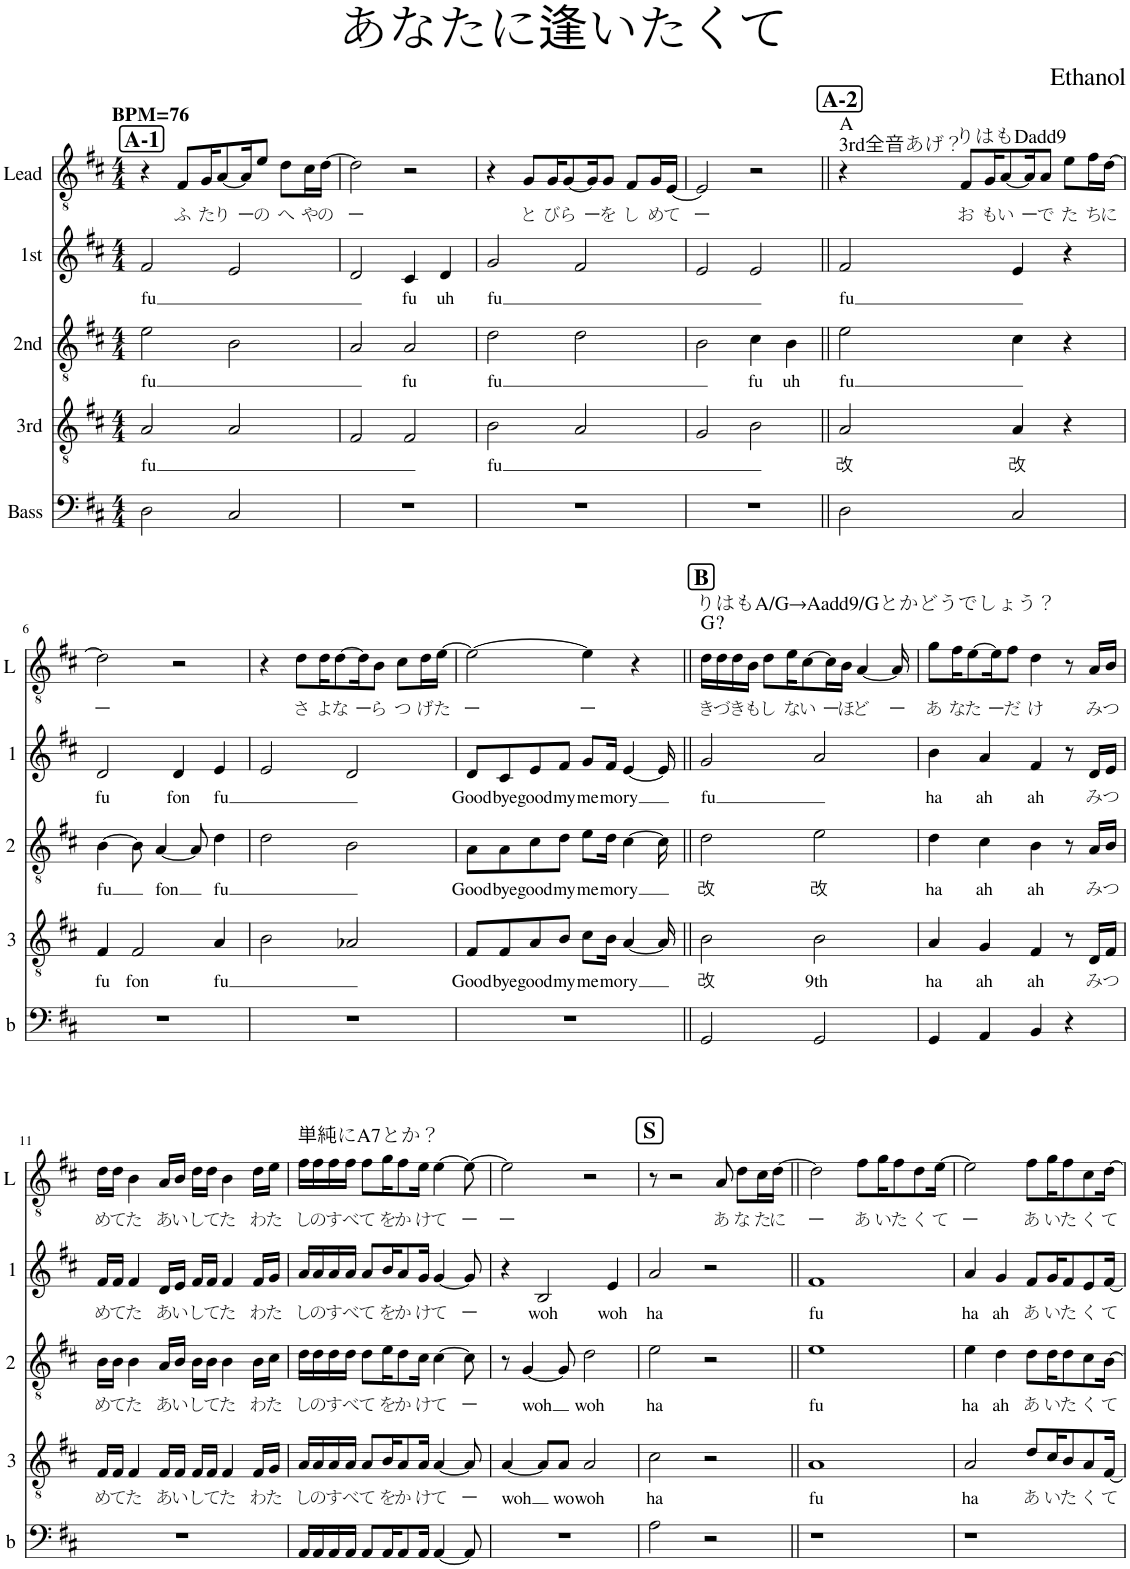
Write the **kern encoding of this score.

**kern	**kern	**text	**kern	**text	**kern	**text	**kern	**text	**harte
*part5	*part4	*part4	*part3	*part3	*part2	*part2	*part1	*part1	*part1
*staff5	*staff4	*staff4	*staff3	*staff3	*staff2	*staff2	*staff1	*staff1	*
*I"Bass	*I"3rd	*	*I"2nd	*	*I"1st	*	*I"Lead	*	*
*I'b	*	*	*	*	*	*	*I'L	*	*
*clefF4	*clefGv2	*	*clefGv2	*	*clefG2	*	*clefGv2	*	*
*k[f#c#]	*k[f#c#]	*	*k[f#c#]	*	*k[f#c#]	*	*k[f#c#]	*	*
*M4/4	*M4/4	*	*M4/4	*	*M4/4	*	*M4/4	*	*
=1	=1	=1	=1	=1	=1	=1	=1	=1	=1
!	!	!	!	!	!	!	!LO:TX:a:B:t=BPM=76	!	!
!	!	!	!	!	!	!	!LO:TX:a:B:t=A-1	!	!
!	!	!LO:LY:b	!	!LO:LY:b	!	!LO:LY:b	!	!	!
2D\	2A/	fu	2e\	fu	2f#/	fu	4r	.	.
!	!	!	!	!	!	!	!	!LO:LY:b	!
.	.	.	.	.	.	.	8F#/L	ふ	.
!	!	!	!	!	!	!	!	!LO:LY:b	!
.	.	.	.	.	.	.	16G/K	た	.
!	!	!	!	!	!	!	!	!LO:LY:b	!
.	.	.	.	.	.	.	[8A/	り	.
2C#/	2A/	.	2B\	.	2e/	.	.	.	.
!	!	!	!	!	!	!	!	!LO:LY:b	!
.	.	.	.	.	.	.	16A/K]	ー	.
!	!	!	!	!	!	!	!	!LO:LY:b	!
.	.	.	.	.	.	.	8e/J	の	.
!	!	!	!	!	!	!	!	!LO:LY:b	!
.	.	.	.	.	.	.	8d\L	へ	.
!	!	!	!	!	!	!	!	!LO:LY:b	!
.	.	.	.	.	.	.	16c#\L	や	.
!	!	!	!	!	!	!	!	!LO:LY:b	!
.	.	.	.	.	.	.	[16d\JJ	の	.
=2	=2	=2	=2	=2	=2	=2	=2	=2	=2
!	!	!	!	!	!	!	!	!LO:LY:b	!
1r	2F#/	.	2A/	.	2d/	.	2d\]	ー	.
!	!	!	!	!LO:LY:b	!	!LO:LY:b	!	!	!
.	2F#/	.	2A/	fu	4c#/	fu	2r	.	.
!	!	!	!	!	!	!LO:LY:b	!	!	!
.	.	.	.	.	4d/	uh	.	.	.
=3	=3	=3	=3	=3	=3	=3	=3	=3	=3
!	!	!LO:LY:b	!	!LO:LY:b	!	!LO:LY:b	!	!	!
1r	2B\	fu	2d\	fu	2g/	fu	4r	.	.
!	!	!	!	!	!	!	!	!LO:LY:b	!
.	.	.	.	.	.	.	8G/L	と	.
!	!	!	!	!	!	!	!	!LO:LY:b	!
.	.	.	.	.	.	.	16G/K	び	.
!	!	!	!	!	!	!	!	!LO:LY:b	!
.	.	.	.	.	.	.	[8G/	ら	.
.	2A/	.	2d\	.	2f#/	.	.	.	.
!	!	!	!	!	!	!	!	!LO:LY:b	!
.	.	.	.	.	.	.	16G/K]	ー	.
!	!	!	!	!	!	!	!	!LO:LY:b	!
.	.	.	.	.	.	.	8G/J	を	.
!	!	!	!	!	!	!	!	!LO:LY:b	!
.	.	.	.	.	.	.	8F#/L	し	.
!	!	!	!	!	!	!	!	!LO:LY:b	!
.	.	.	.	.	.	.	16G/L	め	.
!	!	!	!	!	!	!	!	!LO:LY:b	!
.	.	.	.	.	.	.	[16E/JJ	て	.
=4	=4	=4	=4	=4	=4	=4	=4	=4	=4
!	!	!	!	!	!	!	!	!LO:LY:b	!
1r	2G/	.	2B\	.	2e/	.	2E/]	ー	.
!	!	!	!	!LO:LY:b	!	!	!	!	!
.	2B\	.	4c#\	fu	2e/	.	2r	.	.
!	!	!	!	!LO:LY:b	!	!	!	!	!
.	.	.	4B\	uh	.	.	.	.	.
=5||	=5||	=5||	=5||	=5||	=5||	=5||	=5||	=5||	=5||
!	!	!	!	!	!	!	!LO:TX:a:B:t=A-2	!	!
!	!	!LO:LY:b	!	!LO:LY:b	!	!LO:LY:b	!	!	!LO:H:n=1:kt=3rd全音あげ？
2D\	2A/	改	2e\	fu	2f#/	fu	4r	.	N A:maj
!	!	!	!	!	!	!	!	!LO:LY:b	!LO:H:kt=りはもDadd9
.	.	.	.	.	.	.	8F#/L	お	N
!	!	!	!	!	!	!	!	!LO:LY:b	!
.	.	.	.	.	.	.	16G/K	も	.
!	!	!	!	!	!	!	!	!LO:LY:b	!
.	.	.	.	.	.	.	[8A/	い	.
!	!	!LO:LY:b	!	!	!	!	!	!	!
2C#/	4A/	改	4c#\	.	4e/	.	.	.	.
!	!	!	!	!	!	!	!	!LO:LY:b	!
.	.	.	.	.	.	.	16A/K]	ー	.
!	!	!	!	!	!	!	!	!LO:LY:b	!
.	.	.	.	.	.	.	8A/J	で	.
!	!	!	!	!	!	!	!	!LO:LY:b	!
.	4r	.	4r	.	4r	.	8e\L	た	.
!	!	!	!	!	!	!	!	!LO:LY:b	!
.	.	.	.	.	.	.	16f#\L	ち	.
!	!	!	!	!	!	!	!	!LO:LY:b	!
.	.	.	.	.	.	.	[16d\JJ	に	.
!!LO:LB:g=z
=6	=6	=6	=6	=6	=6	=6	=6	=6	=6
!	!	!LO:LY:b	!	!LO:LY:b	!	!LO:LY:b	!	!LO:LY:b	!
1r	4F#/	fu	[4B\	fu	2d/	fu	2d\]	ー	.
!	!	!LO:LY:b	!	!	!	!	!	!	!
.	2F#/	fon	8B\]	.	.	.	.	.	.
!	!	!	!	!LO:LY:b	!	!	!	!	!
.	.	.	[4A/	fon	.	.	.	.	.
!	!	!	!	!	!	!LO:LY:b	!	!	!
.	.	.	.	.	4d/	fon	2r	.	.
.	.	.	8A/]	.	.	.	.	.	.
!	!	!LO:LY:b	!	!LO:LY:b	!	!LO:LY:b	!	!	!
.	4A/	fu	4d\	fu	4e/	fu	.	.	.
=7	=7	=7	=7	=7	=7	=7	=7	=7	=7
1r	2B\	.	2d\	.	2e/	.	4r	.	.
!	!	!	!	!	!	!	!	!LO:LY:b	!
.	.	.	.	.	.	.	8d\L	さ	.
!	!	!	!	!	!	!	!	!LO:LY:b	!
.	.	.	.	.	.	.	16d\K	よ	.
!	!	!	!	!	!	!	!	!LO:LY:b	!
.	.	.	.	.	.	.	[8d\	な	.
.	2A-X/	.	2B\	.	2d/	.	.	.	.
!	!	!	!	!	!	!	!	!LO:LY:b	!
.	.	.	.	.	.	.	16d\K]	ー	.
!	!	!	!	!	!	!	!	!LO:LY:b	!
.	.	.	.	.	.	.	8B\J	ら	.
!	!	!	!	!	!	!	!	!LO:LY:b	!
.	.	.	.	.	.	.	8c#\L	つ	.
!	!	!	!	!	!	!	!	!LO:LY:b	!
.	.	.	.	.	.	.	16d\L	げ	.
!	!	!	!	!	!	!	!	!LO:LY:b	!
.	.	.	.	.	.	.	[16e\JJ	た	.
=8	=8	=8	=8	=8	=8	=8	=8	=8	=8
!	!	!LO:LY:b	!	!LO:LY:b	!	!LO:LY:b	!	!LO:LY:b	!
1r	8F#/L	Good	8A\L	Good	8d/L	Good	2e\_	ー	.
!	!	!LO:LY:b	!	!LO:LY:b	!	!LO:LY:b	!	!	!
.	8F#/	bye	8A\	bye	8c#/	bye	.	.	.
!	!	!LO:LY:b	!	!LO:LY:b	!	!LO:LY:b	!	!	!
.	8A/	good	8c#\	good	8e/	good	.	.	.
!	!	!LO:LY:b	!	!LO:LY:b	!	!LO:LY:b	!	!	!
.	8B/J	my	8d\J	my	8f#/J	my	.	.	.
!	!	!LO:LY:b	!	!LO:LY:b	!	!LO:LY:b	!	!LO:LY:b	!
.	8c#\L	me	8e\L	me	8g/L	me	4e\]	ー	.
!	!	!LO:LY:b	!	!LO:LY:b	!	!LO:LY:b	!	!	!
.	16B\Jk	mo	16d\Jk	mo	16f#/Jk	mo	.	.	.
!	!	!LO:LY:b	!	!LO:LY:b	!	!LO:LY:b	!	!	!
.	[4A/	ry	[4c#\	ry	[4e/	ry	.	.	.
.	.	.	.	.	.	.	4r	.	.
.	16A/]	.	16c#\]	.	16e/]	.	.	.	.
=9||	=9||	=9||	=9||	=9||	=9||	=9||	=9||	=9||	=9||
!	!	!	!	!	!	!	!LO:TX:a:B:t=B	!	!
!	!	!LO:LY:b	!	!LO:LY:b	!	!LO:LY:b	!	!LO:LY:b	!LO:H:n=1:kt=?
!	!	!	!	!	!	!	!	!	!LO:H:n=2:kt=りはもA/G→Aadd9/Gとかどうでしょう？
2GG/	2B\	改	2d\	改	2g/	fu	16d\LL	き	. N
!	!	!	!	!	!	!	!	!LO:LY:b	!
.	.	.	.	.	.	.	16d\	づ	.
!	!	!	!	!	!	!	!	!LO:LY:b	!
.	.	.	.	.	.	.	16d\	き	.
!	!	!	!	!	!	!	!	!LO:LY:b	!
.	.	.	.	.	.	.	16B\JJ	も	.
!	!	!	!	!	!	!	!	!LO:LY:b	!
.	.	.	.	.	.	.	8d\L	し	.
!	!	!	!	!	!	!	!	!LO:LY:b	!
.	.	.	.	.	.	.	16e\K	な	.
!	!	!	!	!	!	!	!	!LO:LY:b	!
.	.	.	.	.	.	.	[8c#\	い	.
!	!	!LO:LY:b	!	!LO:LY:b	!	!	!	!	!
2GG/	2B\	9th	2e\	改	2a/	.	.	.	.
!	!	!	!	!	!	!	!	!LO:LY:b	!
.	.	.	.	.	.	.	16c#\L]	ー	.
!	!	!	!	!	!	!	!	!LO:LY:b	!
.	.	.	.	.	.	.	16B\JJ	ほ	.
!	!	!	!	!	!	!	!	!LO:LY:b	!
.	.	.	.	.	.	.	[4A/	ど	.
!	!	!	!	!	!	!	!	!LO:LY:b	!
.	.	.	.	.	.	.	16A/]	ー	.
=10	=10	=10	=10	=10	=10	=10	=10	=10	=10
!	!	!LO:LY:b	!	!LO:LY:b	!	!LO:LY:b	!	!LO:LY:b	!
4GG/	4A/	ha	4d\	ha	4b\	ha	8g\L	あ	.
!	!	!	!	!	!	!	!	!LO:LY:b	!
.	.	.	.	.	.	.	16f#\K	な	.
!	!	!	!	!	!	!	!	!LO:LY:b	!
.	.	.	.	.	.	.	[8e\	た	.
!	!	!LO:LY:b	!	!LO:LY:b	!	!LO:LY:b	!	!	!
4AA/	4G/	ah	4c#\	ah	4a/	ah	.	.	.
!	!	!	!	!	!	!	!	!LO:LY:b	!
.	.	.	.	.	.	.	16e\K]	ー	.
!	!	!	!	!	!	!	!	!LO:LY:b	!
.	.	.	.	.	.	.	8f#\J	だ	.
!	!	!LO:LY:b	!	!LO:LY:b	!	!LO:LY:b	!	!LO:LY:b	!
4BB/	4F#/	ah	4B\	ah	4f#/	ah	4d\	け	.
4r	8r	.	8r	.	8r	.	8r	.	.
!	!	!LO:LY:b	!	!LO:LY:b	!	!LO:LY:b	!	!LO:LY:b	!
.	16D/LL	み	16A/LL	み	16d/LL	み	16A/LL	み	.
!	!	!LO:LY:b	!	!LO:LY:b	!	!LO:LY:b	!	!LO:LY:b	!
.	16F#/JJ	つ	16B/JJ	つ	16e/JJ	つ	16B/JJ	つ	.
!!LO:LB:g=z
=11	=11	=11	=11	=11	=11	=11	=11	=11	=11
!	!	!LO:LY:b	!	!LO:LY:b	!	!LO:LY:b	!	!LO:LY:b	!
1r	16F#/LL	め	16B\LL	め	16f#/LL	め	16d\LL	め	.
!	!	!LO:LY:b	!	!LO:LY:b	!	!LO:LY:b	!	!LO:LY:b	!
.	16F#/JJ	て	16B\JJ	て	16f#/JJ	て	16d\JJ	て	.
!	!	!LO:LY:b	!	!LO:LY:b	!	!LO:LY:b	!	!LO:LY:b	!
.	4F#/	た	4B\	た	4f#/	た	4B\	た	.
!	!	!LO:LY:b	!	!LO:LY:b	!	!LO:LY:b	!	!LO:LY:b	!
.	16F#/LL	あ	16A/LL	あ	16d/LL	あ	16A/LL	あ	.
!	!	!LO:LY:b	!	!LO:LY:b	!	!LO:LY:b	!	!LO:LY:b	!
.	16F#/JJ	い	16B/JJ	い	16e/JJ	い	16B/JJ	い	.
!	!	!LO:LY:b	!	!LO:LY:b	!	!LO:LY:b	!	!LO:LY:b	!
.	16F#/LL	し	16B\LL	し	16f#/LL	し	16d\LL	し	.
!	!	!LO:LY:b	!	!LO:LY:b	!	!LO:LY:b	!	!LO:LY:b	!
.	16F#/JJ	て	16B\JJ	て	16f#/JJ	て	16d\JJ	て	.
!	!	!LO:LY:b	!	!LO:LY:b	!	!LO:LY:b	!	!LO:LY:b	!
.	4F#/	た	4B\	た	4f#/	た	4B\	た	.
!	!	!LO:LY:b	!	!LO:LY:b	!	!LO:LY:b	!	!LO:LY:b	!
.	16F#/LL	わ	16B\LL	わ	16f#/LL	わ	16d\LL	わ	.
!	!	!LO:LY:b	!	!LO:LY:b	!	!LO:LY:b	!	!LO:LY:b	!
.	16G/JJ	た	16c#\JJ	た	16g/JJ	た	16e\JJ	た	.
=12	=12	=12	=12	=12	=12	=12	=12	=12	=12
!	!	!LO:LY:b	!	!LO:LY:b	!	!LO:LY:b	!	!LO:LY:b	!LO:H:kt=単純にA7とか？
16AA/LL	16A/LL	し	16d\LL	し	16a/LL	し	16f#\LL	し	N
!	!	!LO:LY:b	!	!LO:LY:b	!	!LO:LY:b	!	!LO:LY:b	!
16AA/	16A/	の	16d\	の	16a/	の	16f#\	の	.
!	!	!LO:LY:b	!	!LO:LY:b	!	!LO:LY:b	!	!LO:LY:b	!
16AA/	16A/	す	16d\	す	16a/	す	16f#\	す	.
!	!	!LO:LY:b	!	!LO:LY:b	!	!LO:LY:b	!	!LO:LY:b	!
16AA/JJ	16A/JJ	べ	16d\JJ	べ	16a/JJ	べ	16f#\JJ	べ	.
!	!	!LO:LY:b	!	!LO:LY:b	!	!LO:LY:b	!	!LO:LY:b	!
8AA/L	8A/L	て	8d\L	て	8a/L	て	8f#\L	て	.
!	!	!LO:LY:b	!	!LO:LY:b	!	!LO:LY:b	!	!LO:LY:b	!
16AA/K	16B/K	を	16e\K	を	16b/K	を	16g\K	を	.
!	!	!LO:LY:b	!	!LO:LY:b	!	!LO:LY:b	!	!LO:LY:b	!
8AA/	8A/	か	8d\	か	8a/	か	8f#\	か	.
!	!	!LO:LY:b	!	!LO:LY:b	!	!LO:LY:b	!	!LO:LY:b	!
16AA/Jk	16A/Jk	け	16c#\Jk	け	16g/Jk	け	16e\Jk	け	.
!	!	!LO:LY:b	!	!LO:LY:b	!	!LO:LY:b	!	!LO:LY:b	!
[4AA/	[4A/	て	[4c#\	て	[4g/	て	[4e\	て	.
!	!	!LO:LY:b	!	!LO:LY:b	!	!LO:LY:b	!	!LO:LY:b	!
8AA/]	8A/]	ー	8c#\]	ー	8g/]	ー	8e\_	ー	.
=13	=13	=13	=13	=13	=13	=13	=13	=13	=13
!	!	!LO:LY:b	!	!	!	!	!	!LO:LY:b	!
1r	[4A/	woh	8r	.	4r	.	2e\]	ー	.
!	!	!	!	!LO:LY:b	!	!	!	!	!
.	.	.	[4G/	woh	.	.	.	.	.
!	!	!	!	!	!	!LO:LY:b	!	!	!
.	8A/L]	.	.	.	2B/	woh	.	.	.
!	!	!LO:LY:b	!	!	!	!	!	!	!
.	8A/J	wo	8G/]	.	.	.	.	.	.
!	!	!LO:LY:b	!	!LO:LY:b	!	!	!	!	!
.	2A/	woh	2d\	woh	.	.	2r	.	.
!	!	!	!	!	!	!LO:LY:b	!	!	!
.	.	.	.	.	4e/	woh	.	.	.
=14	=14	=14	=14	=14	=14	=14	=14	=14	=14
!	!	!	!	!	!	!	!LO:TX:a:B:t=S	!	!
!	!	!LO:LY:b	!	!LO:LY:b	!	!LO:LY:b	!	!	!
2A\	2c#\	ha	2e\	ha	2a/	ha	8r	.	.
.	.	.	.	.	.	.	2r	.	.
2r	2r	.	2r	.	2r	.	.	.	.
!	!	!	!	!	!	!	!	!LO:LY:b	!
.	.	.	.	.	.	.	8A/	あ	.
!	!	!	!	!	!	!	!	!LO:LY:b	!
.	.	.	.	.	.	.	8d\L	な	.
!	!	!	!	!	!	!	!	!LO:LY:b	!
.	.	.	.	.	.	.	16c#\L	た	.
!	!	!	!	!	!	!	!	!LO:LY:b	!
.	.	.	.	.	.	.	[16d\JJ	に	.
=15||	=15||	=15||	=15||	=15||	=15||	=15||	=15||	=15||	=15||
!	!	!LO:LY:b	!	!LO:LY:b	!	!LO:LY:b	!	!LO:LY:b	!
1r	1A	fu	1e	fu	1f#	fu	2d\]	ー	.
!	!	!	!	!	!	!	!	!LO:LY:b	!
.	.	.	.	.	.	.	8f#\L	あ	.
!	!	!	!	!	!	!	!	!LO:LY:b	!
.	.	.	.	.	.	.	16g\K	い	.
!	!	!	!	!	!	!	!	!LO:LY:b	!
.	.	.	.	.	.	.	8f#\	た	.
!	!	!	!	!	!	!	!	!LO:LY:b	!
.	.	.	.	.	.	.	8d\	く	.
!	!	!	!	!	!	!	!	!LO:LY:b	!
.	.	.	.	.	.	.	[16e\Jk	て	.
=16	=16	=16	=16	=16	=16	=16	=16	=16	=16
!	!	!LO:LY:b	!	!LO:LY:b	!	!LO:LY:b	!	!LO:LY:b	!
1r	2A/	ha	4e\	ha	4a/	ha	2e\]	ー	.
!	!	!	!	!LO:LY:b	!	!LO:LY:b	!	!	!
.	.	.	4d\	ah	4g/	ah	.	.	.
!	!	!LO:LY:b	!	!LO:LY:b	!	!LO:LY:b	!	!LO:LY:b	!
.	8d/L	あ	8d\L	あ	8f#/L	あ	8f#\L	あ	.
!	!	!LO:LY:b	!	!LO:LY:b	!	!LO:LY:b	!	!LO:LY:b	!
.	16c#/K	い	16d\K	い	16g/K	い	16g\K	い	.
!	!	!LO:LY:b	!	!LO:LY:b	!	!LO:LY:b	!	!LO:LY:b	!
.	8B/	た	8d\	た	8f#/	た	8f#\	た	.
!	!	!LO:LY:b	!	!LO:LY:b	!	!LO:LY:b	!	!LO:LY:b	!
.	8A/	く	8c#\	く	8e/	く	8c#\	く	.
!	!	!LO:LY:b	!	!LO:LY:b	!	!LO:LY:b	!	!LO:LY:b	!
.	[16F#/Jk	て	[16B\Jk	て	[16f#/Jk	て	[16d\Jk	て	.
=	=	=	=	=	=	=	=	=	=
*-	*-	*-	*-	*-	*-	*-	*-	*-	*-
